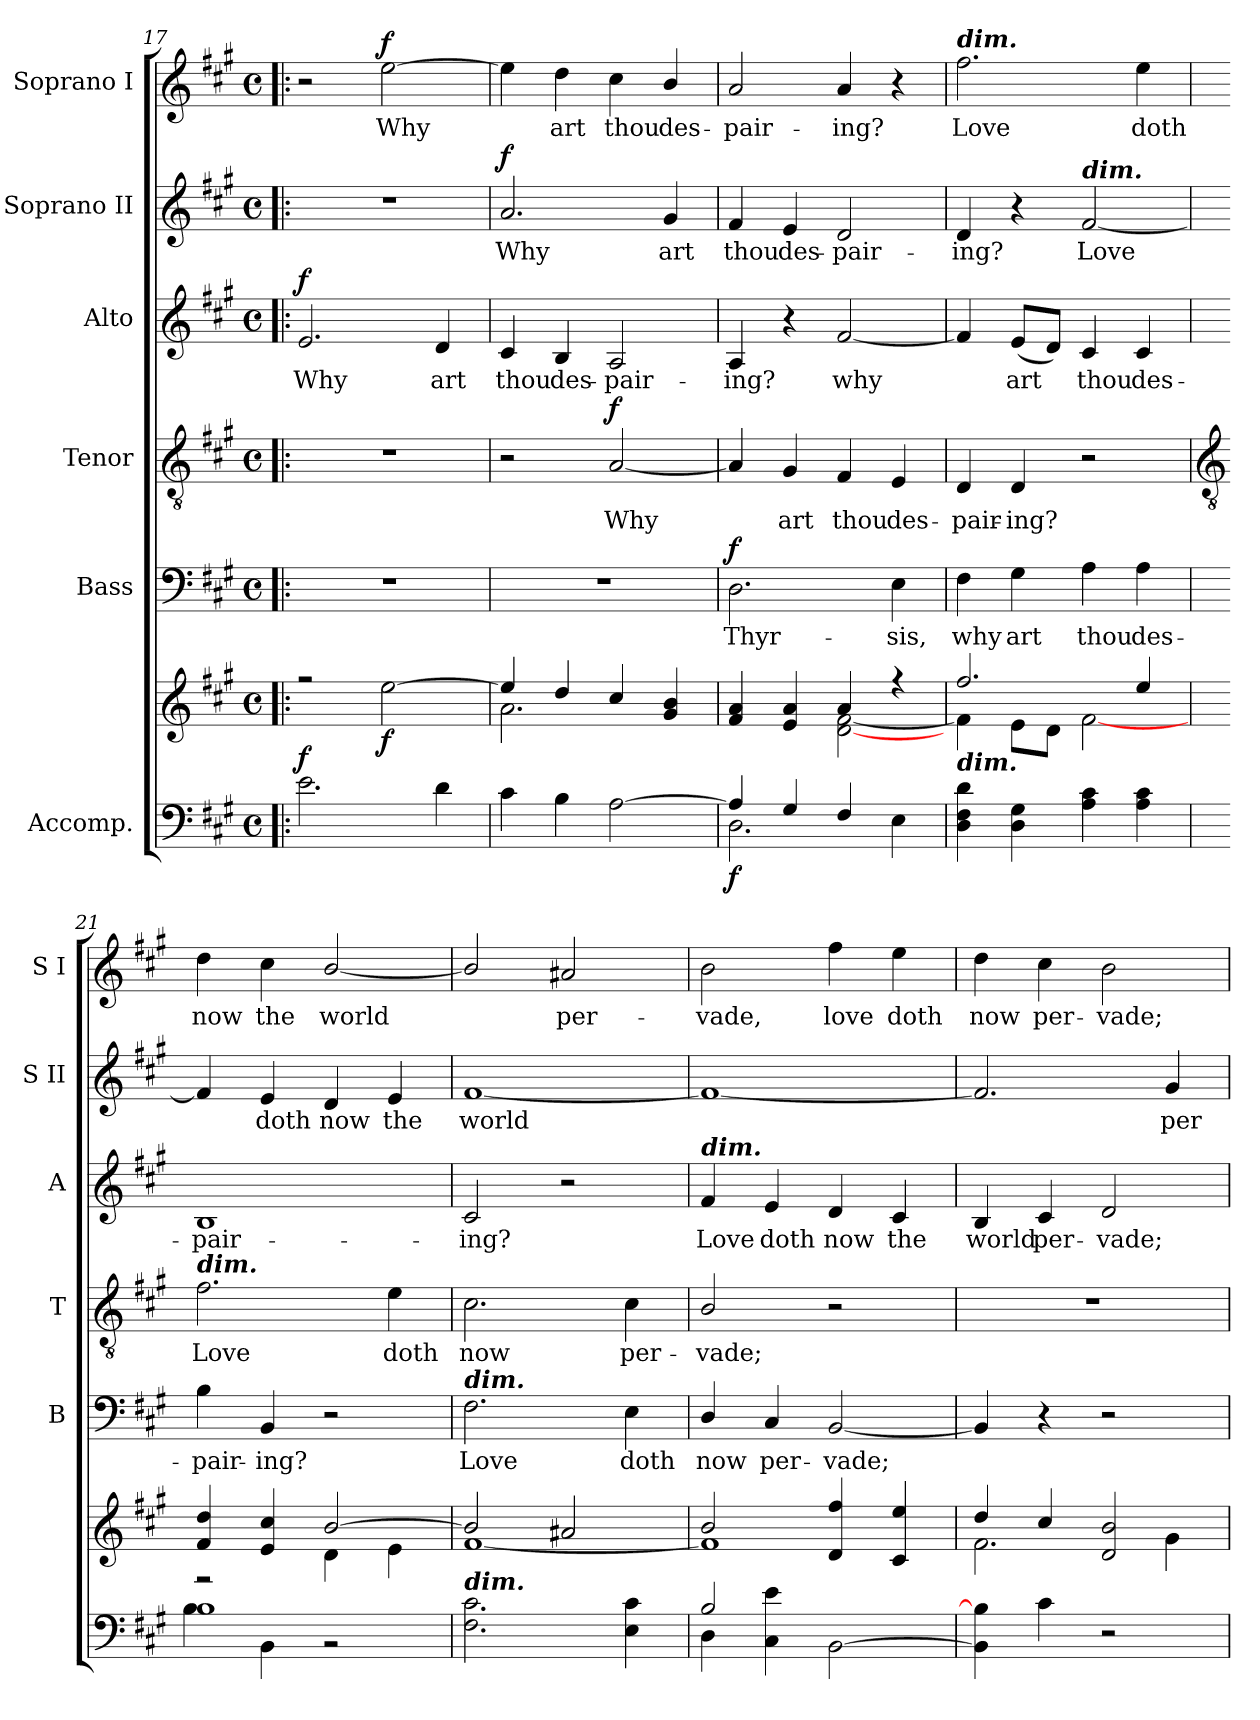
**kern	**kern	**dynam	**kern	**text	**dynam	**kern	**text	**dynam	**kern	**text	**dynam	**kern	**text	**dynam	**kern	**text	**dynam
*part6	*part6	*part6	*part5	*part5	*part5	*part4	*part4	*part4	*part3	*part3	*part3	*part2	*part2	*part2	*part1	*part1	*part1
*staff7	*staff6	*staff6/7	*staff5	*staff5	*staff5	*staff4	*staff4	*staff4	*staff3	*staff3	*staff3	*staff2	*staff2	*staff2	*staff1	*staff1	*staff1
*I"Accomp.	*	*	*I"Bass	*	*	*I"Tenor	*	*	*I"Alto	*	*	*I"Soprano II	*	*	*I"Soprano I	*	*
*	*	*	*I'B	*	*	*I'T	*	*	*I'A	*	*	*I'S II	*	*	*I'S I	*	*
!!LO:LB:g=z
*clefF4	*clefG2	*	*clefF4	*	*	*clefGv2	*	*	*clefG2	*	*	*clefG2	*	*	*clefG2	*	*
*k[f#c#g#]	*k[f#c#g#]	*	*k[f#c#g#]	*	*	*k[f#c#g#]	*	*	*k[f#c#g#]	*	*	*k[f#c#g#]	*	*	*k[f#c#g#]	*	*
*A:	*A:	*	*A:	*	*	*A:	*	*	*A:	*	*	*A:	*	*	*A:	*	*
*M4/4	*M4/4	*	*M4/4	*	*	*M4/4	*	*	*M4/4	*	*	*M4/4	*	*	*M4/4	*	*
*met(c)	*met(c)	*	*met(c)	*	*	*met(c)	*	*	*met(c)	*	*	*met(c)	*	*	*met(c)	*	*
=17!|:	=17!|:	=17!|:	=17!|:	=17!|:	=17!|:	=17!|:	=17!|:	=17!|:	=17!|:	=17!|:	=17!|:	=17!|:	=17!|:	=17!|:	=17!|:	=17!|:	=17!|:
*^	*^	*	*	*	*	*	*	*	*	*	*	*	*	*	*	*	*
!	!	!	!	!LO:DY:a=2	!	!	!	!	!	!	!	!LO:LY:b	!LO:DY:b	!	!	!	!	!	!
2.e\	1ryy	2r	1ryy	f	1r	.	.	1r	.	.	2.e	Why	f	1r	.	.	2r	.	.
!	!	!	!	!LO:DY:b	!	!	!	!	!	!	!	!	!	!	!	!	!	!LO:LY:b	!LO:DY:b
.	.	[2ee\	.	f	.	.	.	.	.	.	.	.	.	.	.	.	[2ee	Why	f
!	!	!	!	!	!	!	!	!	!	!	!	!LO:LY:b	!	!	!	!	!	!	!
4d\	.	.	.	.	.	.	.	.	.	.	4d	art	.	.	.	.	.	.	.
=18	=18	=18	=18	=18	=18	=18	=18	=18	=18	=18	=18	=18	=18	=18	=18	=18	=18	=18	=18
!	!	!	!	!	!	!	!	!	!	!	!	!LO:LY:b	!	!	!LO:LY:b	!LO:DY:b	!	!	!
4c#\	1ryy	4ee/]	2.a\	.	1r	.	.	2r	.	.	4c#	thou	.	2.a	Why	f	4ee]	.	.
!	!	!	!	!	!	!	!	!	!	!	!	!LO:LY:b	!	!	!	!	!	!LO:LY:b	!
4B\	.	4dd/	.	.	.	.	.	.	.	.	4B	des-	.	.	.	.	4dd	art	.
!	!	!	!	!	!	!	!	!	!LO:LY:b	!LO:DY:b	!	!LO:LY:b	!	!	!	!	!	!LO:LY:b	!
[2A\	.	4cc#/	.	.	.	.	.	[2A	Why	f	2A	-pair-	.	.	.	.	4cc#	thou	.
!	!	!	!	!	!	!	!	!	!	!	!	!	!	!	!LO:LY:b	!	!	!LO:LY:b	!
.	.	4g#/ 4b/	4ryy	.	.	.	.	.	.	.	.	.	.	4g#	art	.	4b/	des-	.
=19	=19	=19	=19	=19	=19	=19	=19	=19	=19	=19	=19	=19	=19	=19	=19	=19	=19	=19	=19
!	!	!	!	!LO:DY:b=2	!	!LO:LY:b	!LO:DY:b	!	!	!	!	!LO:LY:b	!	!	!LO:LY:b	!	!	!LO:LY:b	!
4A/]	2.D\	4f#/ 4a/	2ryy	f	2.D	Thyr-	f	4A]	.	.	4A	-ing?	.	4f#	thou	.	2a	-pair-	.
!	!	!	!	!	!	!	!	!	!LO:LY:b	!	!	!	!	!	!LO:LY:b	!	!	!	!
4G#/	.	4e/ 4a/	.	.	.	.	.	4G#	art	.	4r	.	.	4e	des-	.	.	.	.
!	!	!	!	!	!	!	!	!	!LO:LY:b	!	!	!LO:LY:b	!	!	!LO:LY:b	!	!	!LO:LY:b	!
4F#/	.	4a/	[2d\ [2f#\	.	.	.	.	4F#	thou	.	[2f#	why	.	2d	-pair-	.	4a	-ing?	.
!	!	!	!	!	!	!LO:LY:b	!	!	!LO:LY:b	!	!	!	!	!	!	!	!	!	!
4ryy	4E\	4r	.	.	4E	-sis,	.	4E	des-	.	.	.	.	.	.	.	4r	.	.
=20	=20	=20	=20	=20	=20	=20	=20	=20	=20	=20	=20	=20	=20	=20	=20	=20	=20	=20	=20
!	!	!	!	!	!	!	!	!	!	!	!	!	!	!	!	!	!LO:TX:a:Bi:t=dim.	!	!
!	!	!LO:TX:b:Bi:t=dim.	!	!	!	!	!	!	!	!	!	!	!	!	!	!	!	!	!
!	!	!	!	!	!	!LO:LY:b	!	!	!LO:LY:b	!	!	!	!	!	!LO:LY:b	!	!	!LO:LY:b	!
1ryy	4D\ 4F#\ 4d\	2.ff#/	4f#\]	.	4F#	why	.	4D	-pair-	.	4f#]	.	.	4d	-ing?	.	2.ff#	Love	.
!	!	!	!	!	!	!LO:LY:b	!	!	!LO:LY:b	!	!	!LO:LY:b	!	!	!	!	!	!	!
.	4D\ 4G#\	.	8e\L	.	4G#	art	.	4D	-ing?	.	(<8eL	art	.	4r	.	.	.	.	.
.	.	.	8d\J	.	.	.	.	.	.	.	8dJ)	.	.	.	.	.	.	.	.
!	!	!	!	!	!	!	!	!	!	!	!	!	!	!LO:TX:a:Bi:t=dim.	!	!	!	!	!
!	!	!	!	!	!	!LO:LY:b	!	!	!	!	!	!LO:LY:b	!	!	!LO:LY:b	!	!	!	!
.	4A\ 4c#\	.	[2f#\	.	4A	thou	.	2r	.	.	4c#	thou	.	[2f#	Love	.	.	.	.
!	!	!	!	!	!	!LO:LY:b	!	!	!	!	!	!LO:LY:b	!	!	!	!	!	!LO:LY:b	!
.	4A\ 4c#\	4ee/	.	.	4A	des-	.	.	.	.	4c#	des-	.	.	.	.	4ee	doth	.
!!LO:LB:g=z
=21	=21	=21	=21	=21	=21	=21	=21	=21	=21	=21	=21	=21	=21	=21	=21	=21	=21	=21	=21
*	*	*	*	*	*	*	*	*clefGv2	*	*	*	*	*	*	*	*	*	*	*
!	!	!	!	!	!	!	!	!LO:TX:a:Bi:t=dim.	!	!	!	!	!	!	!	!	!	!	!
!	!	!	!	!	!	!LO:LY:b	!	!	!LO:LY:b	!	!	!LO:LY:b	!	!	!	!	!	!LO:LY:b	!
1B/	4B\	4f#/ 4dd/	2r	.	4B	-pair-	.	2.f#	Love	.	1B	-pair-	.	4f#]	.	.	4dd	now	.
!	!	!	!	!	!	!LO:LY:b	!	!	!	!	!	!	!	!	!LO:LY:b	!	!	!LO:LY:b	!
.	4BB\	4e/ 4cc#/	.	.	4BB	-ing?	.	.	.	.	.	.	.	4e	doth	.	4cc#	the	.
!	!	!	!	!	!	!	!	!	!	!	!	!	!	!	!LO:LY:b	!	!	!LO:LY:b	!
.	2r	[2b/	4d\	.	2r	.	.	.	.	.	.	.	.	4d	now	.	[2b/	world	.
!	!	!	!	!	!	!	!	!	!LO:LY:b	!	!	!	!	!	!LO:LY:b	!	!	!	!
.	.	.	4e\	.	.	.	.	4e	doth	.	.	.	.	4e	the	.	.	.	.
=22	=22	=22	=22	=22	=22	=22	=22	=22	=22	=22	=22	=22	=22	=22	=22	=22	=22	=22	=22
!	!	!	!	!	!LO:TX:a:Bi:t=dim.	!	!	!	!	!	!	!	!	!	!	!	!	!	!
!LO:TX:a:Bi:t=dim.	!	!	!	!	!	!	!	!	!	!	!	!	!	!	!	!	!	!	!
!	!	!	!	!	!	!LO:LY:b	!	!	!LO:LY:b	!	!	!LO:LY:b	!	!	!LO:LY:b	!	!	!	!
1ryy	2.F#\ 2.c#\	2b/]	[1f#\	.	2.F#	Love	.	2.c#	now	.	2c#	-ing?	.	[1f#	world	.	2b/]	.	.
!	!	!	!	!	!	!	!	!	!	!	!	!	!	!	!	!	!	!LO:LY:b	!
.	.	2a#X/	.	.	.	.	.	.	.	.	2r	.	.	.	.	.	2a#X	per-	.
!	!	!	!	!	!	!LO:LY:b	!	!	!LO:LY:b	!	!	!	!	!	!	!	!	!	!
.	4E\ 4c#\	.	.	.	4E	doth	.	4c#	per-	.	.	.	.	.	.	.	.	.	.
=23	=23	=23	=23	=23	=23	=23	=23	=23	=23	=23	=23	=23	=23	=23	=23	=23	=23	=23	=23
!	!	!	!	!	!	!	!	!	!	!	!LO:TX:a:Bi:t=dim.	!	!	!	!	!	!	!	!
!	!	!	!	!	!	!LO:LY:b	!	!	!LO:LY:b	!	!	!LO:LY:b	!	!	!	!	!	!LO:LY:b	!
2B/	4D\	2b/	1f#\]	.	4D/	now	.	2B/	-vade;	.	4f#	Love	.	1f#_	.	.	2b	-vade,	.
!	!	!	!	!	!	!LO:LY:b	!	!	!	!	!	!LO:LY:b	!	!	!	!	!	!	!
.	4C#\ 4e\	.	.	.	4C#	per-	.	.	.	.	4e	doth	.	.	.	.	.	.	.
!	!	!	!	!	!	!LO:LY:b	!	!	!	!	!	!LO:LY:b	!	!	!	!	!	!LO:LY:b	!
2ryy	[2BB\	4d/ 4ff#/	.	.	[2BB	-vade;	.	2r	.	.	4d	now	.	.	.	.	4ff#	love	.
!	!	!	!	!	!	!	!	!	!	!	!	!LO:LY:b	!	!	!	!	!	!LO:LY:b	!
.	.	4c#/ 4ee/	.	.	.	.	.	.	.	.	4c#	the	.	.	.	.	4ee	doth	.
*v	*v	*	*	*	*	*	*	*	*	*	*	*	*	*	*	*	*	*	*
=24	=24	=24	=24	=24	=24	=24	=24	=24	=24	=24	=24	=24	=24	=24	=24	=24	=24	=24
!	!	!	!	!	!	!	!	!	!	!	!LO:LY:b	!	!	!	!	!	!LO:LY:b	!
4BB\] 4B\]	4dd/	2.f#\	.	4BB]	.	.	1r	.	.	4B	world	.	2.f#]	.	.	4dd	now	.
!	!	!	!	!	!	!	!	!	!	!	!LO:LY:b	!	!	!	!	!	!LO:LY:b	!
4c#\	4cc#/	.	.	4r	.	.	.	.	.	4c#	per-	.	.	.	.	4cc#	per-	.
!	!	!	!	!	!	!	!	!	!	!	!LO:LY:b	!	!	!	!	!	!LO:LY:b	!
2r	2d/ 2b/	.	.	2r	.	.	.	.	.	2d	-vade;	.	.	.	.	2b	-vade;	.
!	!	!	!	!	!	!	!	!	!	!	!	!	!	!LO:LY:b	!	!	!	!
.	.	4g#\	.	.	.	.	.	.	.	.	.	.	4g#	per-	.	.	.	.
*	*v	*v	*	*	*	*	*	*	*	*	*	*	*	*	*	*	*	*
=	=	=	=	=	=	=	=	=	=	=	=	=	=	=	=	=	=
*-	*-	*-	*-	*-	*-	*-	*-	*-	*-	*-	*-	*-	*-	*-	*-	*-	*-
